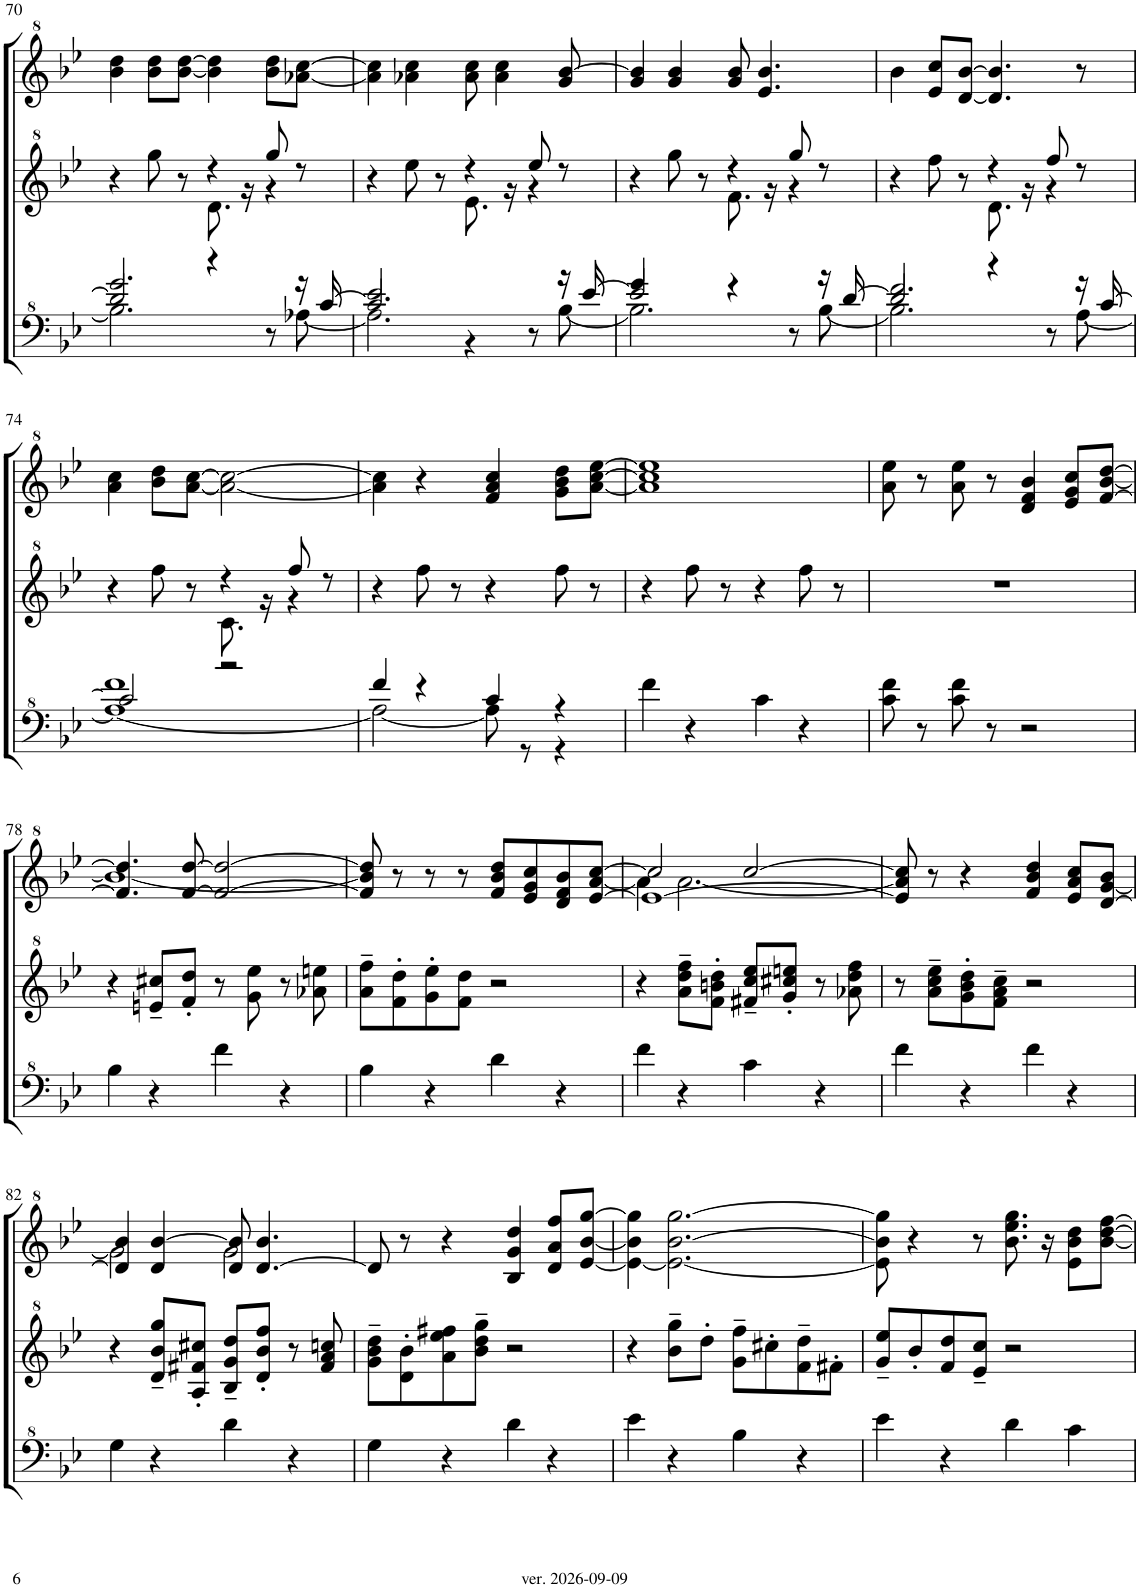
**kern	**kern	**kern
*part3	*part2	*part1
*staff3	*staff2	*staff1
*I"パンフルート	*I"パンフルート	*I"パンフルート
!!LO:PB:g=z
*clefF^4	*clefG^2	*clefG^2
*k[b-e-]	*k[b-e-]	*k[b-e-]
*M2/2	*M2/2	*M2/2
*met(c|)	*met(c|)	*met(c|)
=70	=70	=70
*^	*^	*
*	*^	*	*	*
2dd/]	2.b-\]	2.gg/	4r	2ryy	4bb-\ 4ddd\
.	.	.	8ggg\	.	8bb-\ 8ddd\L
.	.	.	8r	.	[8bb-\ [8ddd\J
4r	.	.	4r	8.dd\	4bb-\] 4ddd\]
.	.	.	.	16r	.
8r	8ryy	4ryy	8ggg/	4r	8bb-\ 8ddd\L
16r	[8a-X\	.	8r	.	[8aa-X\ [8ccc\J
[16cc/	.	.	.	.	.
=71	=71	=71	=71	=71	=71
2.cc/]	2.a-\]	2ee-/	4r	2ryy	4aa-\] 4ccc\]
.	.	.	8eee-\	.	4aa-X\ 4ccc\
.	.	.	8r	.	.
.	.	4r	4r	8.ee-\	8aa-\ 8ccc\
.	.	.	.	.	4aa-\ 4ccc\
.	.	.	.	16r	.
8r	8ryy	4ryy	8eee-/	4r	.
16r	[8b-\	.	8r	.	8gg/ [8bb-/
[16ee-/	.	.	.	.	.
=72	=72	=72	=72	=72	=72
2ee-/]	2.b-\]	4gg/	4r	2ryy	4gg/ 4bb-/]
.	.	2.ryy	8ggg\	.	4gg/ 4bb-/
.	.	.	8r	.	.
4r	.	.	4r	8.ff\	8gg/ 8bb-/
.	.	.	.	.	4.ee-/ 4.bb-/
.	.	.	.	16r	.
8r	8ryy	.	8ggg/	4r	.
16r	[8b-\	.	8r	.	.
[16dd/	.	.	.	.	.
=73	=73	=73	=73	=73	=73
2dd/]	2.b-\]	2.ff/	4r	2ryy	4bb-\
.	.	.	8fff\	.	8ee-/ 8ccc/L
.	.	.	8r	.	[8dd/ [8bb-/J
4r	.	.	4r	8.dd\	4.dd/] 4.bb-/]
.	.	.	.	16r	.
8r	8ryy	4ryy	8fff/	4r	.
16r	[8a\	.	8r	.	8r
[16cc/	.	.	.	.	.
!!LO:LB:g=z
=74	=74	=74	=74	=74	=74
2cc/]	1a_	1ff	4r	2ryy	4aa\ 4ccc\
.	.	.	8fff\	.	8bb-\ 8ddd\L
.	.	.	8r	.	[8aa\ [8ccc\J
2r	.	.	4r	8.cc\	2aa\_ 2ccc\_
.	.	.	.	16r	.
.	.	.	8fff/	4r	.
.	.	.	8r	.	.
*	*v	*v	*	*	*
*	*	*v	*v	*
=75	=75	=75	=75
4ff/	2a\_	4r	4aa\] 4ccc\]
4r	.	8fff\	4r
.	.	8r	.
4cc/	8a\]	4r	4ff/ 4aa/ 4ccc/
.	8r	.	.
4r	4r	8fff\	8gg\ 8bb-\ 8ddd\L
.	.	8r	[8aa\ [8ccc\ [8eee-\J
*v	*v	*	*
=76	=76	=76
4ff\	4r	1aa] 1ccc] 1eee-]
4r	8fff\	.
.	8r	.
4cc\	4r	.
4r	8fff\	.
.	8r	.
=77	=77	=77
8cc\ 8ff\	1r	8aa\ 8eee-\
8r	.	8r
8cc\ 8ff\	.	8aa\ 8eee-\
8r	.	8r
2r	.	4dd/ 4ff/ 4bb-/
.	.	8ee-/ 8gg/ 8ccc/L
.	.	[8ff/ [8bb-/ [8ddd/J
!!LO:LB:g=z
=78	=78	=78
*	*	*^
4b-\	4r	4.ff/] 4.ddd/]	1bb-_
4r	8een/~ 8ccc#X/~L	.	.
.	8ff/' 8ddd/'J	[8ff/ [8ddd/	.
4ff\	8r	2ff/_ 2ddd/_	.
.	8gg\ 8eee-\	.	.
4r	8r	.	.
.	8aa-X\ 8eeen\	.	.
*	*	*v	*v
=79	=79	=79
4b-\	8aa\~ 8fff\~L	8ff/] 8bb-/] 8ddd/]
.	8ff\' 8ddd\'	8r
4r	8gg\' 8eee-\'	8r
.	8ff\ 8ddd\J	8r
4dd\	2r	8ff/ 8bb-/ 8ddd/L
.	.	8ee-/ 8gg/ 8ccc/
4r	.	8dd/ 8ff/ 8bb-/
.	.	[8ee-/ [8aa/ [8ccc/J
=80	=80	=80
*	*	*^
*	*	*	*^
4ff\	4r	1ee-_	4aa\]	2ccc/]
4r	8aa\~ 8ddd\~ 8fff\~L	.	[2.aa\	.
.	8ff\' 8bbn\' 8ddd\'J	.	.	.
4cc\	8ff#X/~ 8ccc/~ 8eee-/~L	.	.	[2ccc/
.	8gg/' 8ccc#X/' 8eeen/'J	.	.	.
4r	8r	.	.	.
.	8aa-X\ 8ddd\ 8fff\	.	.	.
*	*	*v	*v	*v
=81	=81	=81
4ff\	8r	8ee-/] 8aa/] 8ccc/]
.	8aa\~ 8ccc\~ 8eee-\~L	8r
4r	8gg\' 8bb-\' 8ddd\'	4r
.	8ff\~ 8aa\~ 8ccc\~J	.
4ff\	2r	4ff/ 4bb-/ 4ddd/
4r	.	8ee-/ 8aa/ 8ccc/L
.	.	[8dd/ [8gg/ 8bb-/J
!!LO:LB:g=z
=82	=82	=82
*	*	*^
4g\	4r	4dd/] 4bb-/	2gg\]
4r	8dd/~ 8bb-/~ 8ggg/~L	4dd/ [4bb-/	.
.	8a/' 8ff#X/' 8ccc#X/'J	.	.
4dd\	8b-/~ 8gg/~ 8ddd/~L	8dd/ 8bb-/]	2gg\
.	8dd/' 8bb-/' 8fff/'J	[4.dd/ 4.bb-/	.
4r	8r	.	.
.	8ff#/ 8aa/ 8cccn/	.	.
*	*	*v	*v
=83	=83	=83
4g\	8gg\~ 8bb-\~ 8ddd\~L	8dd/]
.	8dd\' 8bb-\'	8r
4r	8aa\ 8eee-\ 8fff#X\	4r
.	8bb-\~ 8ddd\~ 8ggg\~J	.
4dd\	2r	4b-/ 4gg/ 4ddd/
4r	.	8dd/ 8aa/ 8fff/L
.	.	[8ee-/ [8bb-/ [8ggg/J
=84	=84	=84
4ee-\	4r	4ee-\_ 4bb-\] 4ggg\]
4r	8bb-\~ 8ggg\~L	2.ee-\_ [2.bb-\ [2.ggg\
.	8ddd'\J	.
4b-\	8gg\~ 8fff\~L	.
.	8ccc#X'\	.
4r	8ff\~ 8ddd\~	.
.	8ff#X'\J	.
=85	=85	=85
4ee-\	8gg/~ 8eee-/~L	8ee-\] 8bb-\] 8ggg\]
.	8bb-'/	4r
4r	8ff/ 8ddd/	.
.	8ee-/~ 8ccc/~J	8r
4dd\	2r	8.bb-\ 8.eee-\ 8.ggg\
.	.	16r
4cc\	.	8ee-\ 8bb-\ 8ddd\L
.	.	[8bb-\ [8ddd\ [8fff\J
=	=	=
*-	*-	*-
